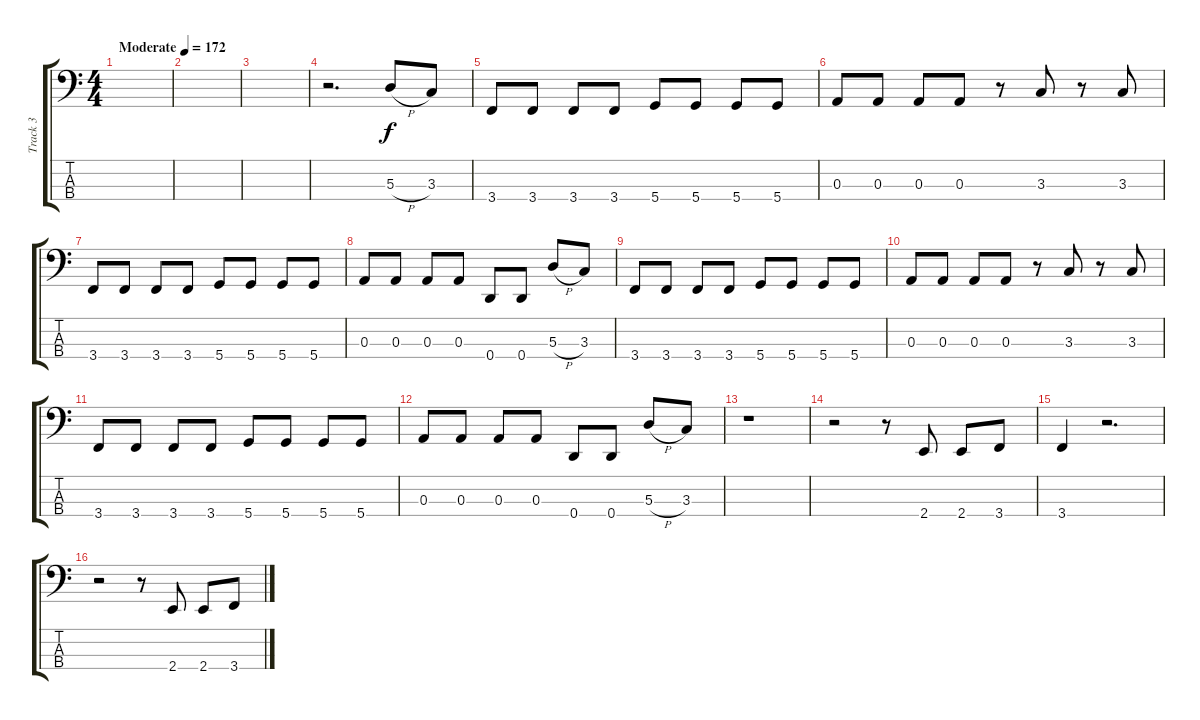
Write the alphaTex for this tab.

\track ("Track 3" "Track 3") {instrument electricbasspick}
\staff {score tabs}
\tuning (G2 D2 A1 D1) {hide}
\ts (4 4)
\tempo (172 "Moderate")
\clef f4
\ks c
|
|
|
r.2{d} 5.3{h}.8 3.3.8 |
3.4.8 3.4.8 3.4.8 3.4.8 5.4.8 5.4.8 5.4.8 5.4.8 |
0.3.8 0.3.8 0.3.8 0.3.8 r.8 3.3.8 r.8 3.3.8 |
3.4.8 3.4.8 3.4.8 3.4.8 5.4.8 5.4.8 5.4.8 5.4.8 |
0.3.8 0.3.8 0.3.8 0.3.8 0.4.8 0.4.8 5.3{h}.8 3.3.8 |
3.4.8 3.4.8 3.4.8 3.4.8 5.4.8 5.4.8 5.4.8 5.4.8 |
0.3.8 0.3.8 0.3.8 0.3.8 r.8 3.3.8 r.8 3.3.8 |
3.4.8 3.4.8 3.4.8 3.4.8 5.4.8 5.4.8 5.4.8 5.4.8 |
0.3.8 0.3.8 0.3.8 0.3.8 0.4.8 0.4.8 5.3{h}.8 3.3.8 |
r.1 |
r.2 r.8 2.4.8 2.4.8 3.4.8 |
3.4.4 r.2{d} |
r.2 r.8 2.4.8 2.4.8 3.4.8
